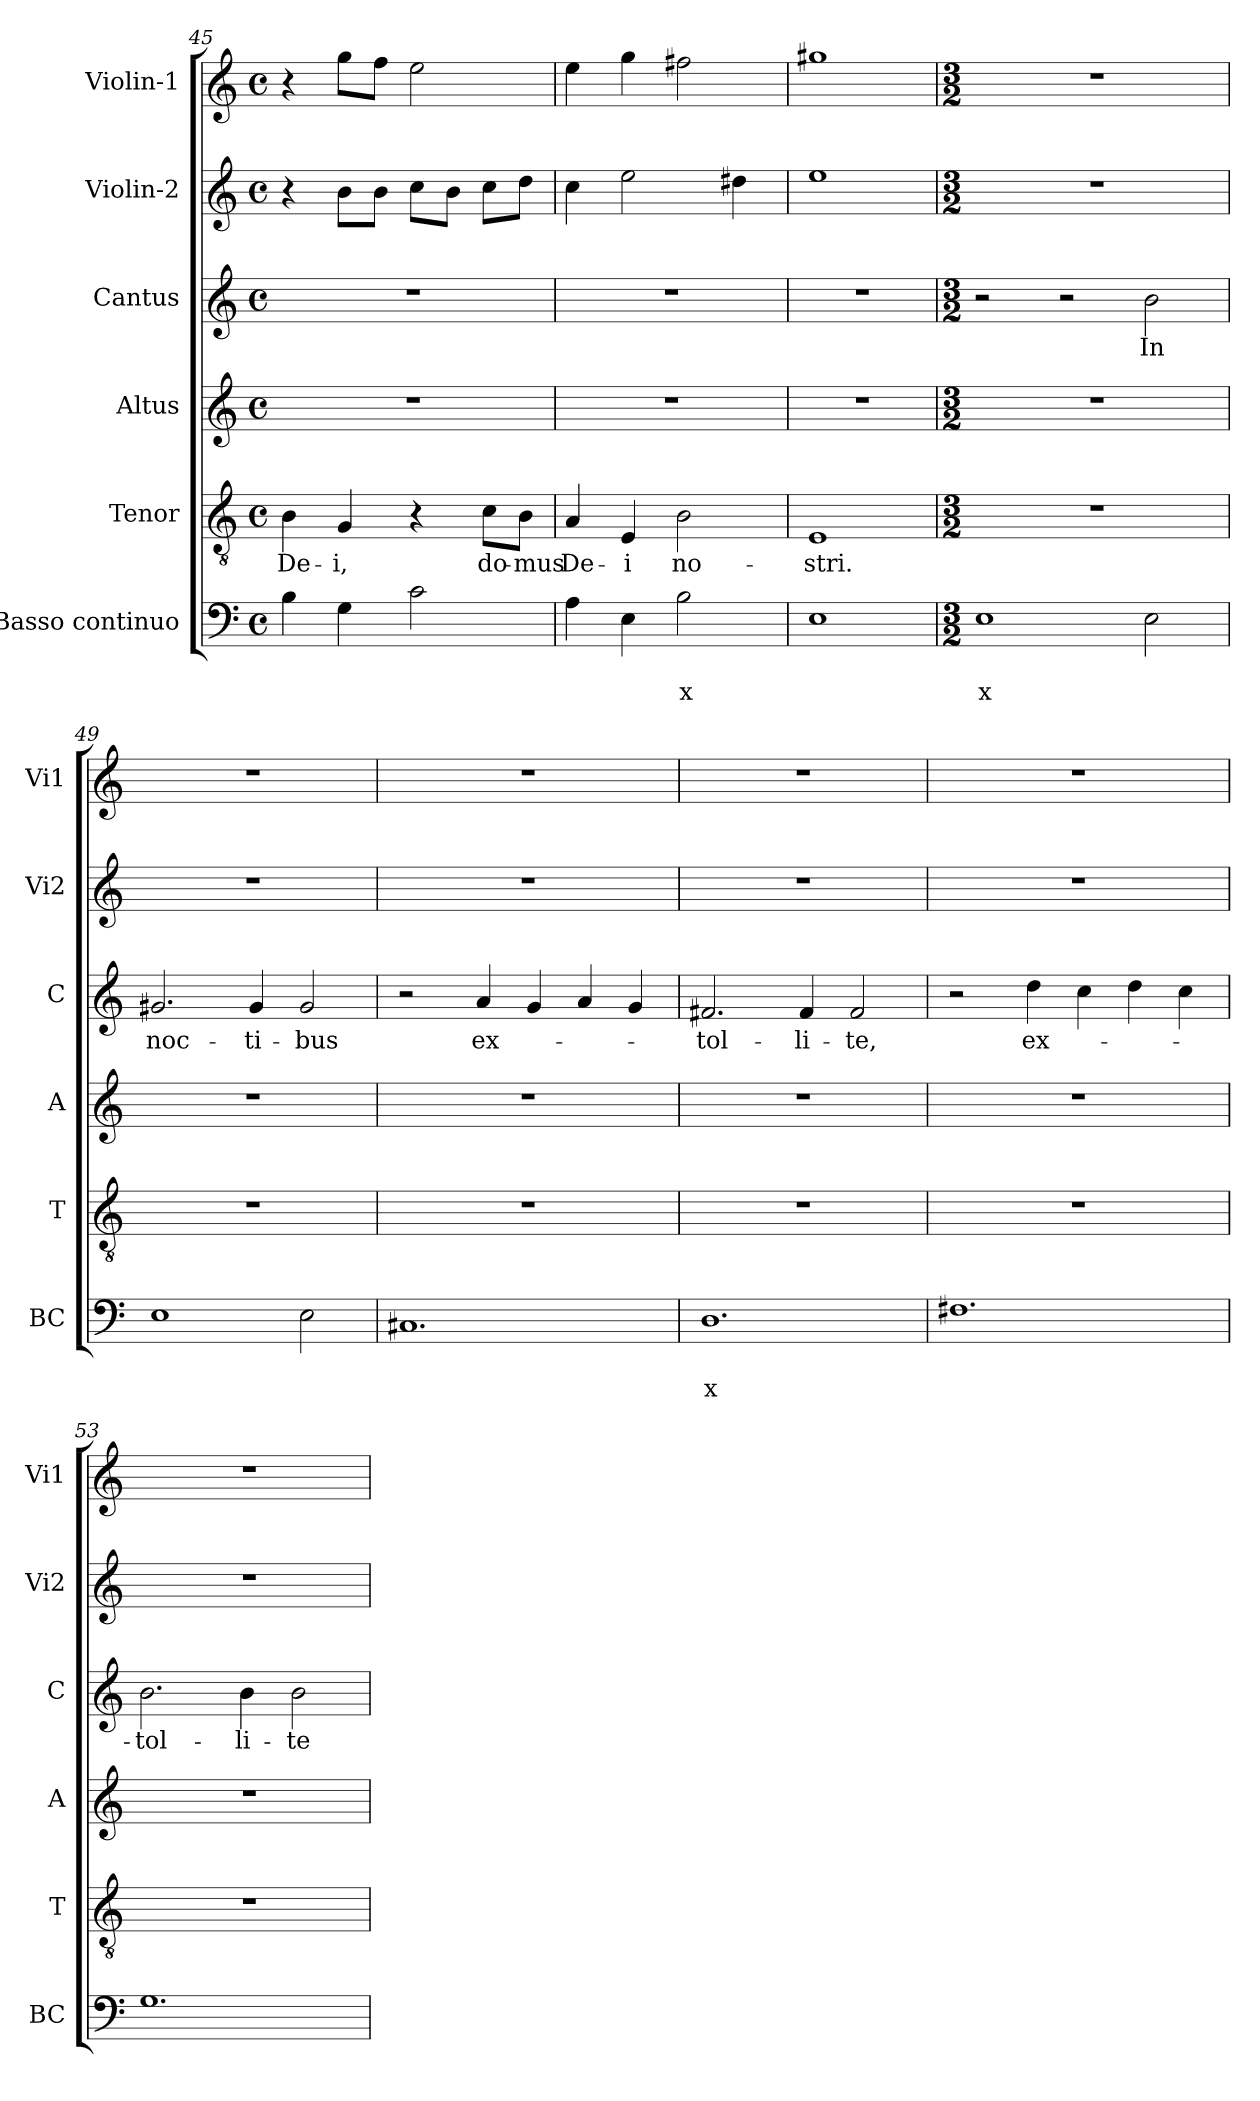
**kern	**text	**text	**kern	**text	**kern	**kern	**text	**kern	**kern
*part6	*part6	*part6	*part5	*part5	*part4	*part3	*part3	*part2	*part1
*staff6	*staff6	*staff6	*staff5	*staff5	*staff4	*staff3	*staff3	*staff2	*staff1
*I"Basso continuo	*	*	*I"Tenor	*	*I"Altus	*I"Cantus	*	*I"Violin-2	*I"Violin-1
*I'BC	*	*	*I'T	*	*I'A	*I'C	*	*I'Vi2	*I'Vi1
*clefF4	*	*	*clefGv2	*	*clefG2	*clefG2	*	*clefG2	*clefG2
*k[]	*	*	*k[]	*	*k[]	*k[]	*	*k[]	*k[]
*C:	*	*	*C:	*	*C:	*C:	*	*C:	*C:
*M4/4	*	*	*M4/4	*	*M4/4	*M4/4	*	*M4/4	*M4/4
*met(c)	*	*	*met(c)	*	*met(c)	*met(c)	*	*met(c)	*met(c)
=45	=45	=45	=45	=45	=45	=45	=45	=45	=45
!	!	!	!	!LO:LY:b	!	!	!	!	!
4B\	.	.	4B\	De-	1r	1r	.	4r	4r
!	!	!	!	!LO:LY:b	!	!	!	!	!
4G\	.	.	4G/	-i,	.	.	.	8b\L	8gg\L
.	.	.	.	.	.	.	.	8b\J	8ff\J
2c\	.	.	4r	.	.	.	.	8cc\L	2ee\
.	.	.	.	.	.	.	.	8b\J	.
!	!	!	!	!LO:LY:b	!	!	!	!	!
.	.	.	8c\L	do-	.	.	.	8cc\L	.
!	!	!	!	!LO:LY:b	!	!	!	!	!
.	.	.	8B\J	-mus	.	.	.	8dd\J	.
=46	=46	=46	=46	=46	=46	=46	=46	=46	=46
!	!	!	!	!LO:LY:b	!	!	!	!	!
4A\	.	.	4A/	De-	1r	1r	.	4cc\	4ee\
!	!	!	!	!LO:LY:b	!	!	!	!	!
4E\	.	.	4E/	-i	.	.	.	2ee\	4gg\
!	!	!LO:LY:b	!	!LO:LY:b	!	!	!	!	!
2B\	.	x	2B\	no-	.	.	.	.	2ff#X\
.	.	.	.	.	.	.	.	4dd#X\	.
=47	=47	=47	=47	=47	=47	=47	=47	=47	=47
!	!	!	!	!LO:LY:b	!	!	!	!	!
1E	.	.	1E	-stri.	1r	1r	.	1ee	1gg#X
!!LO:LB:g=z
=48	=48	=48	=48	=48	=48	=48	=48	=48	=48
*M3/2	*	*	*M3/2	*	*M3/2	*M3/2	*	*M3/2	*M3/2
!	!	!LO:LY:b	!	!	!	!	!	!	!
1E	.	x	1.r	.	1.r	2r	.	1.r	1.r
.	.	.	.	.	.	2r	.	.	.
!	!	!	!	!	!	!	!LO:LY:b	!	!
2E\	.	.	.	.	.	2b\	In	.	.
=49	=49	=49	=49	=49	=49	=49	=49	=49	=49
!	!	!	!	!	!	!	!LO:LY:b	!	!
1E	.	.	1.r	.	1.r	2.g#X/	noc-	1.r	1.r
!	!	!	!	!	!	!	!LO:LY:b	!	!
.	.	.	.	.	.	4g#/	-ti-	.	.
!	!	!	!	!	!	!	!LO:LY:b	!	!
2E\	.	.	.	.	.	2g#/	-bus	.	.
=50	=50	=50	=50	=50	=50	=50	=50	=50	=50
1.C#X	.	.	1.r	.	1.r	2r	.	1.r	1.r
!	!	!	!	!	!	!	!LO:LY:b	!	!
.	.	.	.	.	.	4a/	ex-	.	.
.	.	.	.	.	.	4g/	.	.	.
.	.	.	.	.	.	4a/	.	.	.
.	.	.	.	.	.	4g/	.	.	.
=51	=51	=51	=51	=51	=51	=51	=51	=51	=51
!	!	!LO:LY:b	!	!	!	!	!LO:LY:b	!	!
1.D	.	x	1.r	.	1.r	2.f#X/	-tol-	1.r	1.r
!	!	!	!	!	!	!	!LO:LY:b	!	!
.	.	.	.	.	.	4f#/	-li-	.	.
!	!	!	!	!	!	!	!LO:LY:b	!	!
.	.	.	.	.	.	2f#/	-te,	.	.
=52	=52	=52	=52	=52	=52	=52	=52	=52	=52
1.F#X	.	.	1.r	.	1.r	2r	.	1.r	1.r
!	!	!	!	!	!	!	!LO:LY:b	!	!
.	.	.	.	.	.	4dd\	ex-	.	.
.	.	.	.	.	.	4cc\	.	.	.
.	.	.	.	.	.	4dd\	.	.	.
.	.	.	.	.	.	4cc\	.	.	.
=53	=53	=53	=53	=53	=53	=53	=53	=53	=53
!	!	!	!	!	!	!	!LO:LY:b	!	!
1.G	.	.	1.r	.	1.r	2.b\	-tol-	1.r	1.r
!	!	!	!	!	!	!	!LO:LY:b	!	!
.	.	.	.	.	.	4b\	-li-	.	.
!	!	!	!	!	!	!	!LO:LY:b	!	!
.	.	.	.	.	.	2b\	-te	.	.
=	=	=	=	=	=	=	=	=	=
*-	*-	*-	*-	*-	*-	*-	*-	*-	*-
